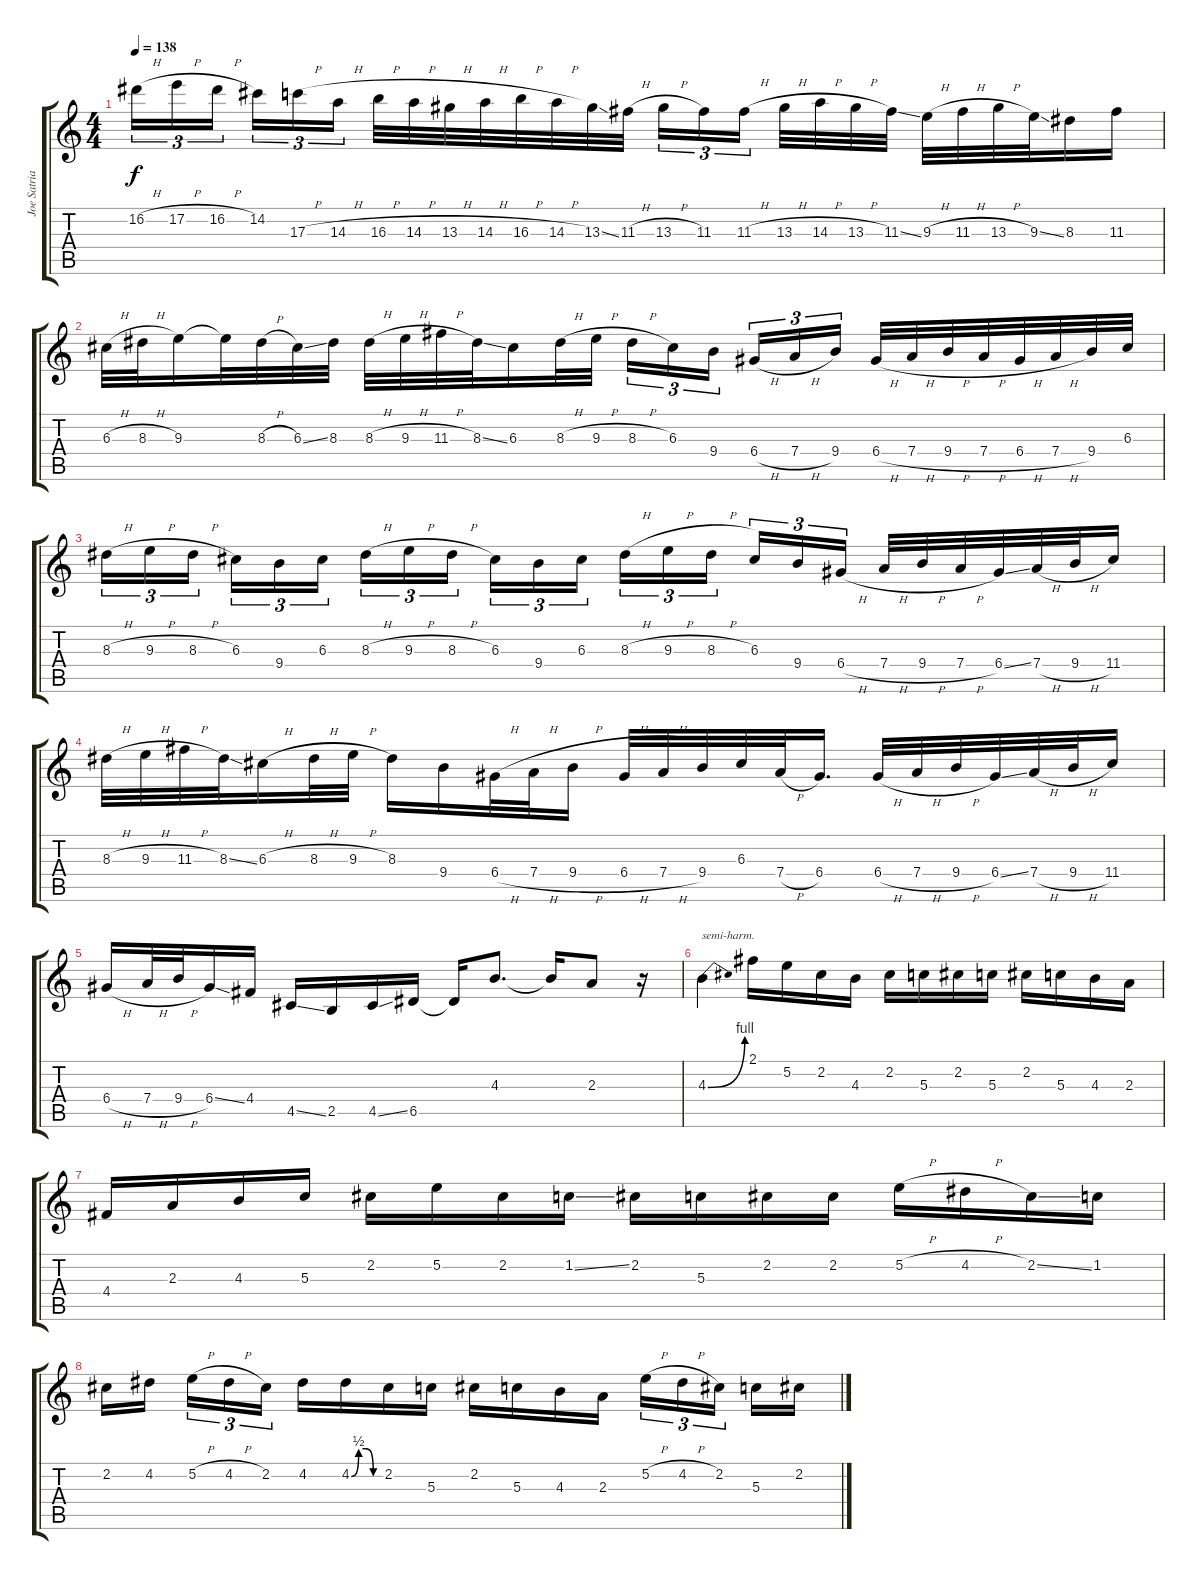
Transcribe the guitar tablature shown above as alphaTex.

\track ("Joe Satriani" "Joe Satria") {instrument distortionguitar}
\staff {score tabs}
\tuning (E4 B3 G3 D3 A2 E2) {hide}
\ts (4 4)
\tempo 138
\clef g2
\ks c
16.2{h}.16{tu (3 2) dy f} 17.2{h}.16{tu (3 2)} 16.2{h}.16{tu (3 2)} 14.2.16{tu (3 2)} 17.3{h}.16{tu (3 2)} 14.3{h}.16{tu (3 2)} 16.3{h}.32 14.3{h}.32 13.3{h}.32 14.3{h}.32 16.3{h}.32 14.3{h}.32 13.3{ss}.32 11.3{h}.32 13.3{h}.16{tu (3 2)} 11.3.16{tu (3 2)} 11.3{h}.16{tu (3 2)} 13.3{h}.32 14.3{h}.32 13.3{h}.32 11.3{ss}.32 9.3{h}.32 11.3{h}.32 13.3{h}.32 9.3{ss}.32 8.3.16 11.3.16 |
6.3{h}.32 8.3{h}.32 9.3.16 9.3{t}.32 8.3{h}.32 6.3{ss}.32 8.3.32 8.3{h}.32 9.3{h}.32 11.3{h}.32 8.3{ss}.32 6.3.16 8.3{h}.32 9.3{h}.32 8.3{h}.16{tu (3 2)} 6.3.16{tu (3 2)} 9.4.16{tu (3 2)} 6.4{h}.16{tu (3 2)} 7.4{h}.16{tu (3 2)} 9.4.16{tu (3 2)} 6.4{h}.32 7.4{h}.32 9.4{h}.32 7.4{h}.32 6.4{h}.32 7.4{h}.32 9.4.32 6.3.32 |
8.3{h}.16{tu (3 2)} 9.3{h}.16{tu (3 2)} 8.3{h}.16{tu (3 2)} 6.3.16{tu (3 2)} 9.4.16{tu (3 2)} 6.3.16{tu (3 2)} 8.3{h}.16{tu (3 2)} 9.3{h}.16{tu (3 2)} 8.3{h}.16{tu (3 2)} 6.3.16{tu (3 2)} 9.4.16{tu (3 2)} 6.3.16{tu (3 2)} 8.3{h}.16{tu (3 2)} 9.3{h}.16{tu (3 2)} 8.3{h}.16{tu (3 2)} 6.3.16{tu (3 2)} 9.4.16{tu (3 2)} 6.4{h}.16{tu (3 2)} 7.4{h}.32 9.4{h}.32 7.4{h}.32 6.4{ss}.32 7.4{h}.32 9.4{h}.32 11.4.16 |
8.3{h}.32 9.3{h}.32 11.3{h}.32 8.3{ss}.32 6.3{h}.16 8.3{h}.32 9.3{h}.32 8.3.16 9.4.16 6.4{h}.32 7.4{h}.32 9.4{h}.16 6.4{h}.32 7.4{h}.32 9.4.32 6.3.32 7.4{h}.32 6.4.16{d} 6.4{h}.32 7.4{h}.32 9.4{h}.32 6.4{ss}.32 7.4{h}.32 9.4{h}.32 11.4.16 |
6.4{h}.16 7.4{h}.32 9.4{h}.32 6.4{ss}.16 4.4.16 4.5{ss}.16 2.5.16 4.5{ss}.16 6.5.16 6.5{t}.16 4.3.8{d} 4.3{t}.16 2.3.8 r.16 |
4.3{be (bend 0 0 60 4)}.4{txt "semi-harm."} 2.1.16 5.2.16 2.2.16 4.3.16 2.2.16 5.3.16 2.2.16 5.3.16 2.2.16 5.3.16 4.3.16 2.3.16 |
4.4.16 2.3.16 4.3.16 5.3.16 2.2.16 5.2.16 2.2.16 1.2{ss}.16 2.2.16 5.3.16 2.2.16 2.2.16 5.2{h}.16 4.2{h}.16 2.2{ss}.16 1.2.16 |
2.2.16 4.2.16 5.2{h}.16{tu (3 2)} 4.2{h}.16{tu (3 2)} 2.2.16{tu (3 2)} 4.2.16 4.2{be (custom 0 0 15 2 30 2 45 0 60 0)}.16 2.2.16 5.3.16 2.2.16 5.3.16 4.3.16 2.3.16 5.2{h}.16{tu (3 2)} 4.2{h}.16{tu (3 2)} 2.2.16{tu (3 2)} 5.3.16 2.2.16
